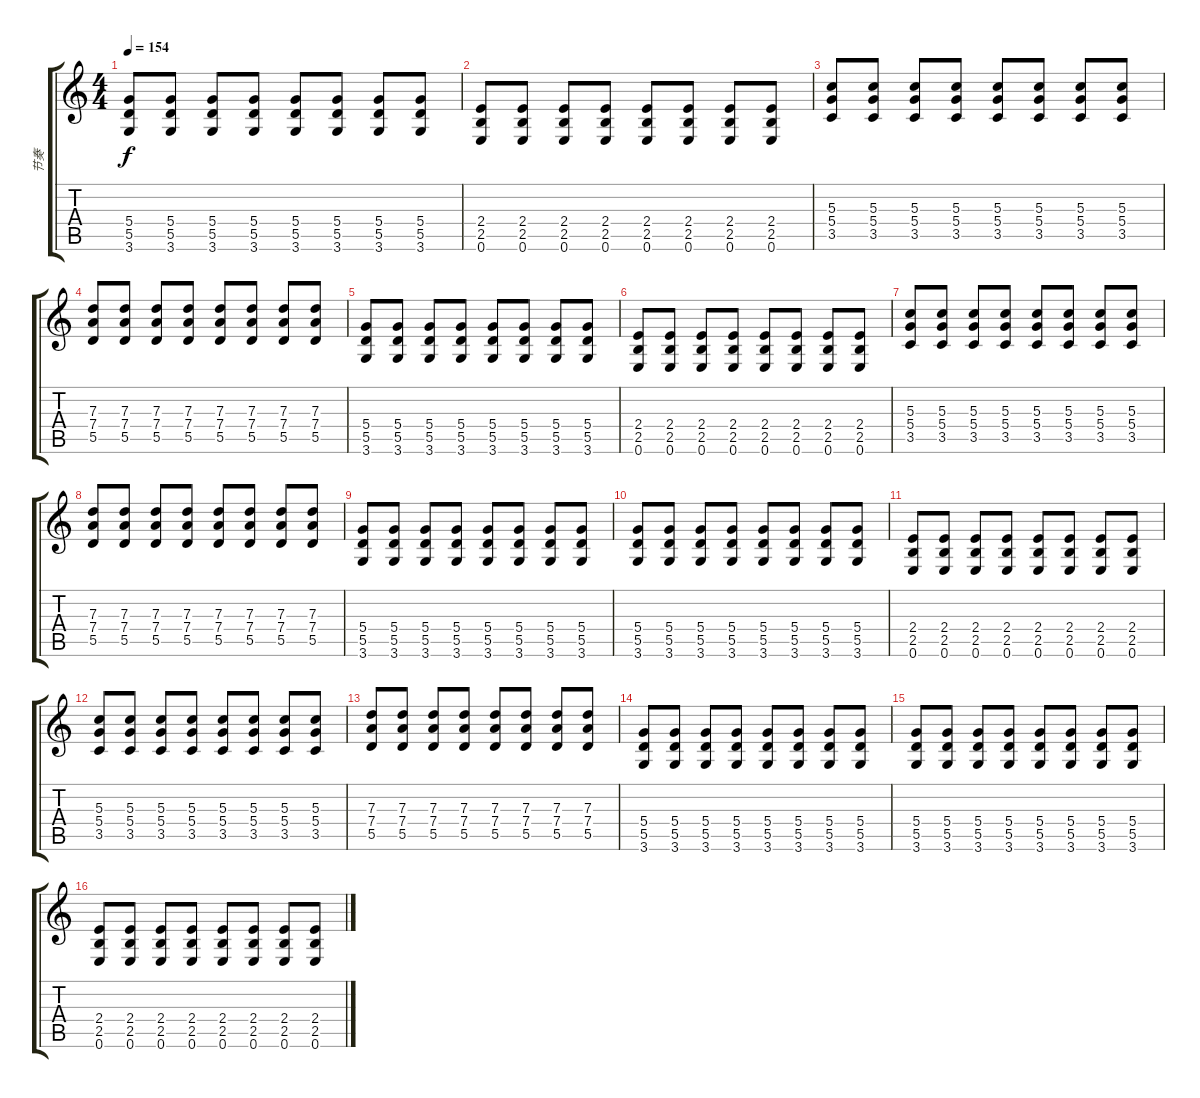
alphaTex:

\track ("节奏" "节奏") {instrument overdrivenguitar}
\staff {score tabs}
\tuning (E4 B3 G3 D3 A2 E2) {hide}
\ts (4 4)
\tempo 154
\clef g2
\ks c
(5.4 5.5 3.6).8{dy f instrument overdrivenguitar} (5.4 5.5 3.6).8 (5.4 5.5 3.6).8 (5.4 5.5 3.6).8 (5.4 5.5 3.6).8 (5.4 5.5 3.6).8 (5.4 5.5 3.6).8 (5.4 5.5 3.6).8 |
(2.4 2.5 0.6).8 (2.4 2.5 0.6).8 (2.4 2.5 0.6).8 (2.4 2.5 0.6).8 (2.4 2.5 0.6).8 (2.4 2.5 0.6).8 (2.4 2.5 0.6).8 (2.4 2.5 0.6).8 |
(5.3 5.4 3.5).8 (5.3 5.4 3.5).8 (5.3 5.4 3.5).8 (5.3 5.4 3.5).8 (5.3 5.4 3.5).8 (5.3 5.4 3.5).8 (5.3 5.4 3.5).8 (5.3 5.4 3.5).8 |
(7.3 7.4 5.5).8 (7.3 7.4 5.5).8 (7.3 7.4 5.5).8 (7.3 7.4 5.5).8 (7.3 7.4 5.5).8 (7.3 7.4 5.5).8 (7.3 7.4 5.5).8 (7.3 7.4 5.5).8 |
(5.4 5.5 3.6).8 (5.4 5.5 3.6).8 (5.4 5.5 3.6).8 (5.4 5.5 3.6).8 (5.4 5.5 3.6).8 (5.4 5.5 3.6).8 (5.4 5.5 3.6).8 (5.4 5.5 3.6).8 |
(2.4 2.5 0.6).8 (2.4 2.5 0.6).8 (2.4 2.5 0.6).8 (2.4 2.5 0.6).8 (2.4 2.5 0.6).8 (2.4 2.5 0.6).8 (2.4 2.5 0.6).8 (2.4 2.5 0.6).8 |
(5.3 5.4 3.5).8 (5.3 5.4 3.5).8 (5.3 5.4 3.5).8 (5.3 5.4 3.5).8 (5.3 5.4 3.5).8 (5.3 5.4 3.5).8 (5.3 5.4 3.5).8 (5.3 5.4 3.5).8 |
(7.3 7.4 5.5).8 (7.3 7.4 5.5).8 (7.3 7.4 5.5).8 (7.3 7.4 5.5).8 (7.3 7.4 5.5).8 (7.3 7.4 5.5).8 (7.3 7.4 5.5).8 (7.3 7.4 5.5).8 |
(5.4 5.5 3.6).8 (5.4 5.5 3.6).8 (5.4 5.5 3.6).8 (5.4 5.5 3.6).8 (5.4 5.5 3.6).8 (5.4 5.5 3.6).8 (5.4 5.5 3.6).8 (5.4 5.5 3.6).8 |
(5.4 5.5 3.6).8 (5.4 5.5 3.6).8 (5.4 5.5 3.6).8 (5.4 5.5 3.6).8 (5.4 5.5 3.6).8 (5.4 5.5 3.6).8 (5.4 5.5 3.6).8 (5.4 5.5 3.6).8 |
(2.4 2.5 0.6).8 (2.4 2.5 0.6).8 (2.4 2.5 0.6).8 (2.4 2.5 0.6).8 (2.4 2.5 0.6).8 (2.4 2.5 0.6).8 (2.4 2.5 0.6).8 (2.4 2.5 0.6).8 |
(5.3 5.4 3.5).8 (5.3 5.4 3.5).8 (5.3 5.4 3.5).8 (5.3 5.4 3.5).8 (5.3 5.4 3.5).8 (5.3 5.4 3.5).8 (5.3 5.4 3.5).8 (5.3 5.4 3.5).8 |
(7.3 7.4 5.5).8 (7.3 7.4 5.5).8 (7.3 7.4 5.5).8 (7.3 7.4 5.5).8 (7.3 7.4 5.5).8 (7.3 7.4 5.5).8 (7.3 7.4 5.5).8 (7.3 7.4 5.5).8 |
(5.4 5.5 3.6).8 (5.4 5.5 3.6).8 (5.4 5.5 3.6).8 (5.4 5.5 3.6).8 (5.4 5.5 3.6).8 (5.4 5.5 3.6).8 (5.4 5.5 3.6).8 (5.4 5.5 3.6).8 |
(5.4 5.5 3.6).8 (5.4 5.5 3.6).8 (5.4 5.5 3.6).8 (5.4 5.5 3.6).8 (5.4 5.5 3.6).8 (5.4 5.5 3.6).8 (5.4 5.5 3.6).8 (5.4 5.5 3.6).8 |
(2.4 2.5 0.6).8 (2.4 2.5 0.6).8 (2.4 2.5 0.6).8 (2.4 2.5 0.6).8 (2.4 2.5 0.6).8 (2.4 2.5 0.6).8 (2.4 2.5 0.6).8 (2.4 2.5 0.6).8
